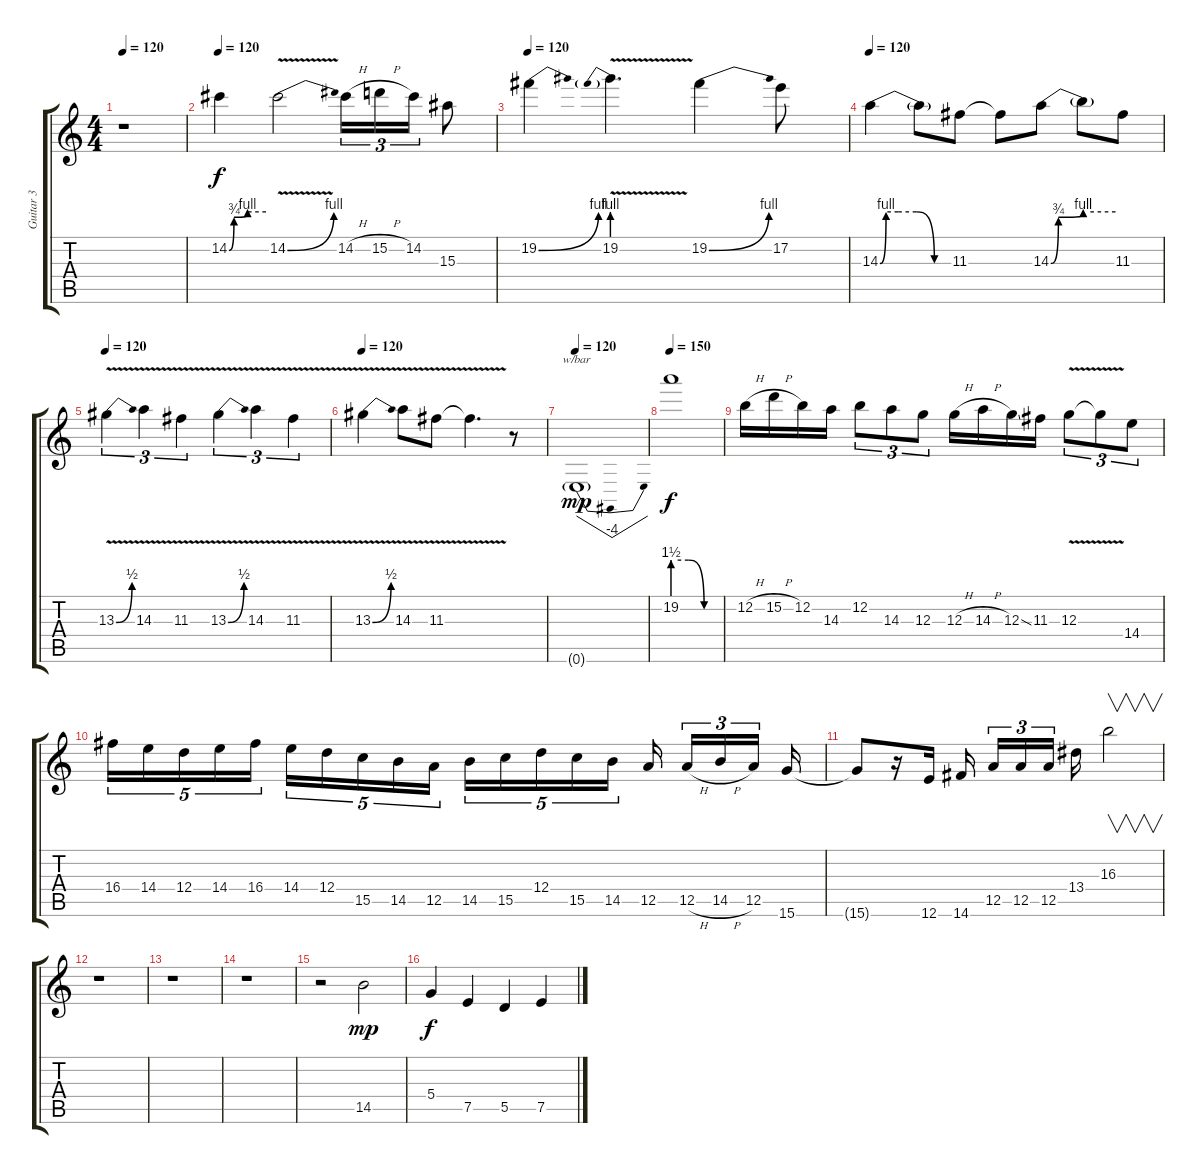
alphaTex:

\track ("Guitar 3" "Guitar 3") {instrument overdrivenguitar}
\staff {score tabs}
\tuning (E4 B3 G3 D3 A2 E2) {hide}
\ts (4 4)
\tempo 120
\clef g2
\ks c
r.1{dy f} |
\tempo 120
14.2{be (custom 0 0 8 3 30 4 60 4)}.4 14.2{be (bend 0 0 60 4) v}.2 14.2{h}.16{tu (3 2)} 15.2{h}.16{tu (3 2)} 14.2.16{tu (3 2)} 15.3.8 |
\tempo 120
19.2{be (bend 0 0 60 4)}.4 19.2{be (prebend 0 4 60 4) v}.4{d} 19.2{be (bend 0 0 60 4)}.4 17.2.8 |
\tempo 120
14.3{be (custom 0 0 5 4 15 4 30 4 45 0 60 0)}.4 14.3{t}.8 11.3.8 11.3{t}.8 14.3{be (custom 0 0 7 3 30 4 60 4)}.8 14.3{t}.8 11.3.8 |
\tempo 120
13.3{be (bend 0 0 60 2) v}.4{tu (3 2)} 14.3{v}.4{tu (3 2)} 11.3{v}.4{tu (3 2)} 13.3{be (bend 0 0 60 2) v}.4{tu (3 2)} 14.3{v}.4{tu (3 2)} 11.3{v}.4{tu (3 2)} |
\tempo 120
13.3{be (bend 0 0 60 2) v}.4 14.3{v}.8 11.3{v}.8 11.3{t}.4{d} r.8 |
\tempo 120
0.6{g}.1{tbe (dip default 0 0 30 -16 60 0) dy mp} |
\tempo 150
19.2{be (custom 0 6 20 6 40 0 60 0)}.1{dy f} |
12.2{h}.16 15.2{h}.16 12.2.16 14.3.16 12.2.8{tu (3 2)} 14.3.8{tu (3 2)} 12.3.8{tu (3 2)} 12.3{h}.16 14.3{h}.16 12.3{ss}.16 11.3.16 12.3{v}.8{tu (3 2)} 12.3{t}.8{tu (3 2)} 14.4.8{tu (3 2)} |
16.4.16{tu (5 4)} 14.4.16{tu (5 4)} 12.4.16{tu (5 4)} 14.4.16{tu (5 4)} 16.4.16{tu (5 4)} 14.4.16{tu (5 4)} 12.4.16{tu (5 4)} 15.5.16{tu (5 4)} 14.5.16{tu (5 4)} 12.5.16{tu (5 4)} 14.5.16{tu (5 4)} 15.5.16{tu (5 4)} 12.4.16{tu (5 4)} 15.5.16{tu (5 4)} 14.5.16{tu (5 4)} 12.5.16{beam splitsecondary} 12.5{h}.16{tu (3 2)} 14.5{h}.16{tu (3 2)} 12.5.16{tu (3 2) beam splitsecondary} 15.6.16 |
15.6{t}.8 r.16 12.6.16 14.6.16{beam splitsecondary} 12.5.16{tu (3 2)} 12.5.16{tu (3 2)} 12.5.16{tu (3 2) beam splitsecondary} 13.4.16 16.3.2{v} |
r.1 |
r.1 |
r.1 |
r.2 14.5.2{dy mp} |
5.4.4{dy f} 7.5.4 5.5.4 7.5.4
